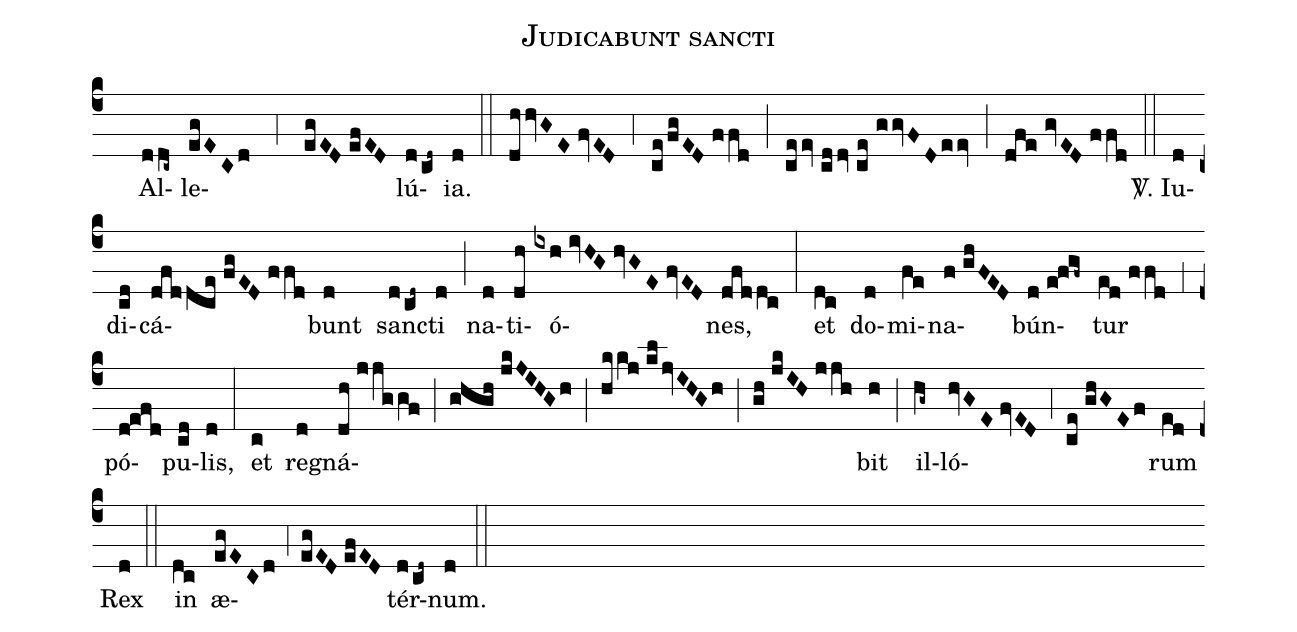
name:Judicabunt sancti;
mode:I;
office-part:Alleluia;
%%
(c4) () Al(ddc~)le(egECd,4egED//efED)lú(d/cd~)ia.(d) (::) (dhhvGE//fvED) (,4) (ce/fgED//ffd) (;) (ceev//cddv//ce//ggvFD/eev) (;) (dfe//gvED//ffd) (::) <sp>V/</sp>. Iu(d)di(cd)cá(dfddce//fgED//ffd)bunt(d) san(d/cd~)cti(d) (;) na(d)ti(dh)ó(ixh//ivHG//hvGE//fvED)nes,(dfddc) (:) et(dc) do(d)mi(fe)na(f//ghFED)bún(d//e!fgf~)tur(ed//ffd) (,1) pó(d!efd)pu(cd)lis,(d) (:) et(c) re(d)gná(dh//jjggf;ghgh//jkJIHGh;hkkj//kl/jvIHGh;gh//jkIH//jjh)bit(h) (;) il(hg~)ló(hvGE//fvED,4ce//ghGEf)rum(ed) Rex(d) (::) in(dc) æ(egECd,4egED//efED)tér(d/cd~)num.(d) (::)
